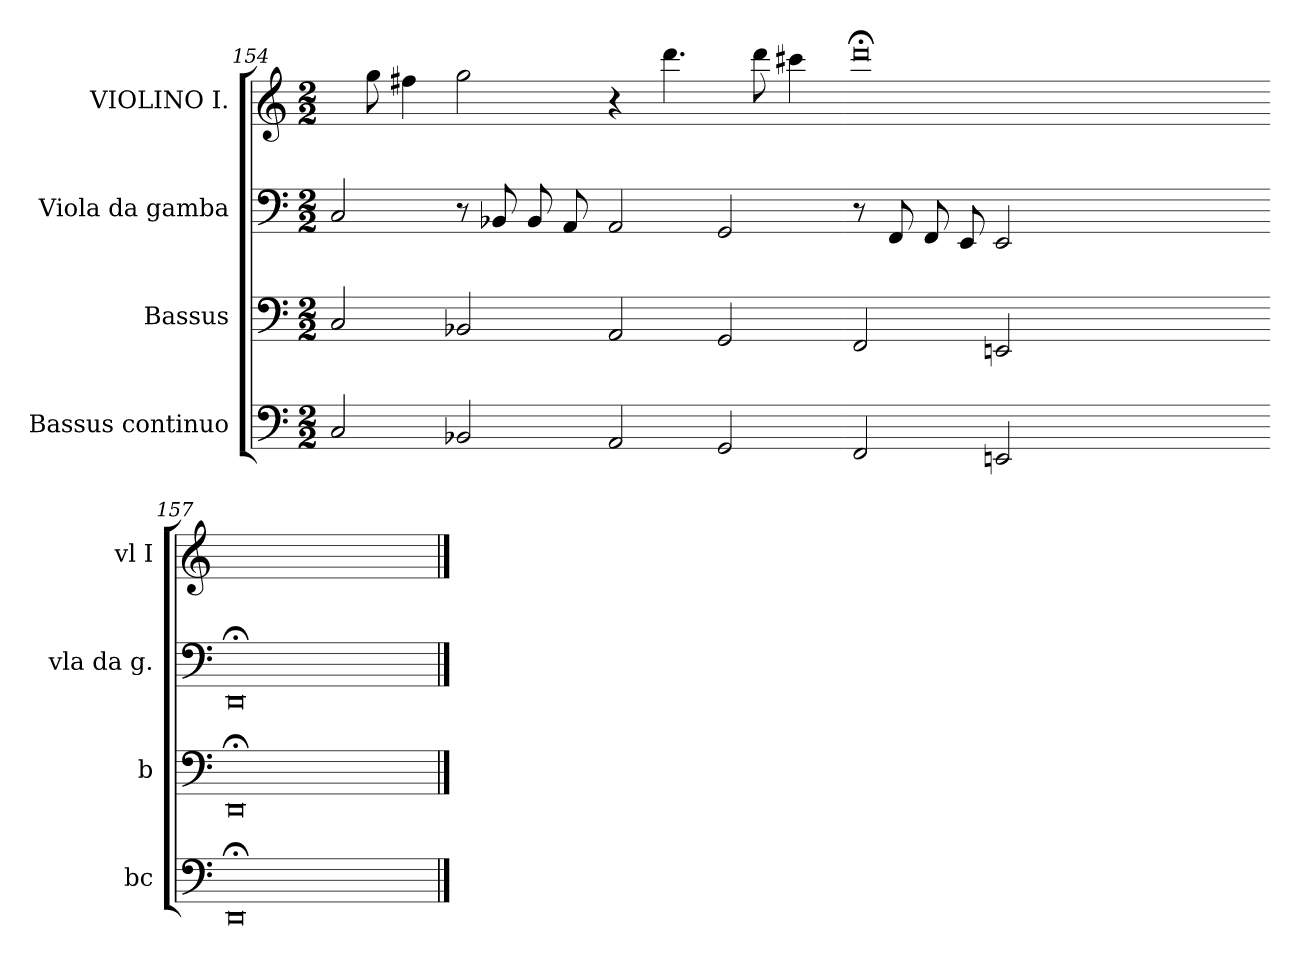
**kern	**kern	**kern	**kern
*part4	*part3	*part2	*part1
*staff4	*staff3	*staff2	*staff1
*I"Bassus continuo	*I"Bassus	*I"Viola da gamba	*I"VIOLINO I.
*I'bc	*I'b	*I'vla da g.	*I'vl I
*clefF4	*clefF4	*clefF4	*clefG2
*k[]	*k[]	*k[]	*k[]
*M2/2	*M2/2	*M2/2	*M2/2
=154	=154	=154	=154
2C/	2C/	2C/	8ryy
.	.	.	8gg\
.	.	.	4ff#X\
2BB-X/	2BB-X/	8r	2gg\
.	.	8BB-X/	.
.	.	8BB-/	.
.	.	8AA/	.
=155-	=155-	=155-	=155-
2AA/	2AA/	2AA/	4r
.	.	.	4.ddd\
2GG/	2GG/	2GG/	.
.	.	.	8ddd\
.	.	.	4ccc#X\
=156-	=156-	=156-	=156-
!	!	!	!LO:N:vis=0
2FF/	2FF/	8r	0.ddd;
.	.	8FF/	.
.	.	8FF/	.
.	.	8EE/	.
2EEn/	2EEn/	2EE/	.
0ryy	0ryy	0ryy	.
=157-	=157-	=157-	=157-
0DD;<	0DD;<	0DD;<	0ryy
==	==	==	==
*-	*-	*-	*-
